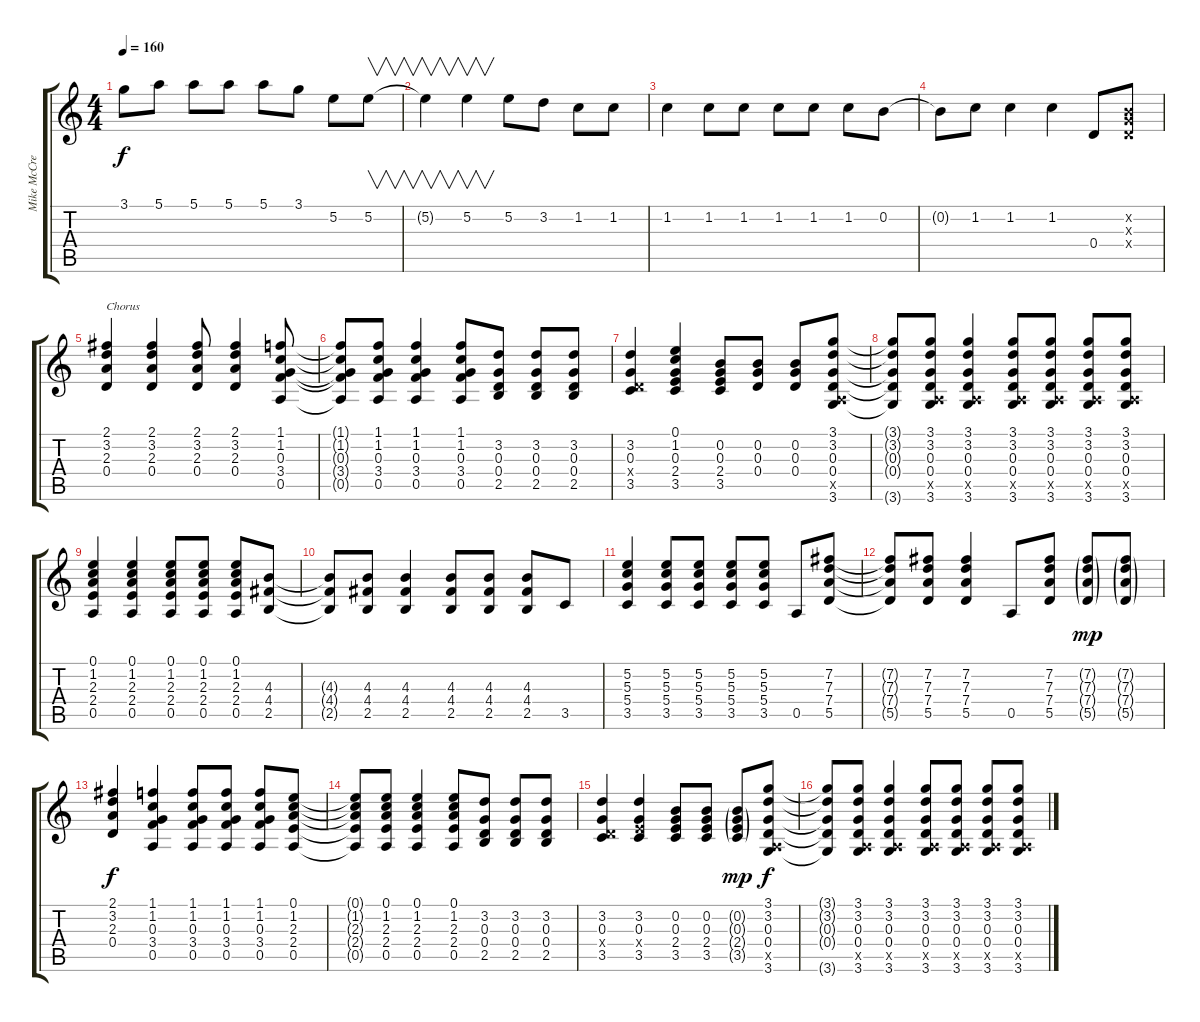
\track ("Mike McCready" "Mike McCre") {instrument distortionguitar}
\staff {score tabs}
\tuning (E4 B3 G3 D3 A2 E2) {hide}
\ts (4 4)
\tempo 160
\clef g2
\ks c
3.1.8{dy f} 5.1.8 5.1.8 5.1.8 5.1.8 3.1.8 5.2.8 5.2.8{v} |
5.2{t}.4{v} 5.2.4{v} 5.2.8 3.2.8 1.2.8 1.2.8 |
1.2.4 1.2.8 1.2.8 1.2.8 1.2.8 1.2.8 0.2.8 |
0.2{t}.8 1.2.8 1.2.4 1.2.4 0.4.8 (0.2{x} 0.3{x} 0.4{x}).8 |
(2.1 3.2 2.3 0.4).4{txt "Chorus"} (2.1 3.2 2.3 0.4).4 (2.1 3.2 2.3 0.4).8 (2.1 3.2 2.3 0.4).4 (1.1 1.2 0.3 3.4 0.5).8 |
(1.1{t} 1.2{t} 0.3{t} 3.4{t} 0.5{t}).8 (1.1 1.2 0.3 3.4 0.5).8 (1.1 1.2 0.3 3.4 0.5).4 (1.1 1.2 0.3 3.4 0.5).8 (3.2 0.3 0.4 2.5).8 (3.2 0.3 0.4 2.5).8 (3.2 0.3 0.4 2.5).8 |
(3.2 0.3 0.4{x} 3.5).4 (0.1 1.2 0.3 2.4 3.5).4 (0.2 0.3 2.4 3.5).8 (0.2 0.3 0.4).8 (0.2 0.3 0.4).8 (3.1 3.2 0.3 0.4 0.5{x} 3.6).8 |
(3.1{t} 3.2{t} 0.3{t} 0.4{t} 3.6{t}).8 (3.1 3.2 0.3 0.4 0.5{x} 3.6).8 (3.1 3.2 0.3 0.4 0.5{x} 3.6).4 (3.1 3.2 0.3 0.4 0.5{x} 3.6).8 (3.1 3.2 0.3 0.4 0.5{x} 3.6).8 (3.1 3.2 0.3 0.4 0.5{x} 3.6).8 (3.1 3.2 0.3 0.4 0.5{x} 3.6).8 |
(0.1 1.2 2.3 2.4 0.5).4 (0.1 1.2 2.3 2.4 0.5).4 (0.1 1.2 2.3 2.4 0.5).8 (0.1 1.2 2.3 2.4 0.5).8 (0.1 1.2 2.3 2.4 0.5).8 (4.3 4.4 2.5).8 |
(4.3{t} 4.4{t} 2.5{t}).8 (4.3 4.4 2.5).8 (4.3 4.4 2.5).4 (4.3 4.4 2.5).8 (4.3 4.4 2.5).8 (4.3 4.4 2.5).8 3.5.8 |
(5.2 5.3 5.4 3.5).4 (5.2 5.3 5.4 3.5).8 (5.2 5.3 5.4 3.5).8 (5.2 5.3 5.4 3.5).8 (5.2 5.3 5.4 3.5).8 0.5.8 (7.2 7.3 7.4 5.5).8 |
(7.2{t} 7.3{t} 7.4{t} 5.5{t}).8 (7.2 7.3 7.4 5.5).8 (7.2 7.3 7.4 5.5).4 0.5.8 (7.2 7.3 7.4 5.5).8 (7.2{g} 7.3{g} 7.4{g} 5.5{g}).8{dy mp} (7.2{g} 7.3{g} 7.4{g} 5.5{g}).8 |
(2.1 3.2 2.3 0.4).4{dy f} (1.1 1.2 0.3 3.4 0.5).4 (1.1 1.2 0.3 3.4 0.5).8 (1.1 1.2 0.3 3.4 0.5).8 (1.1 1.2 0.3 3.4 0.5).8 (0.1 1.2 2.3 2.4 0.5).8 |
(0.1{t} 1.2{t} 2.3{t} 2.4{t} 0.5{t}).8 (0.1 1.2 2.3 2.4 0.5).8 (0.1 1.2 2.3 2.4 0.5).4 (0.1 1.2 2.3 2.4 0.5).8 (3.2 0.3 0.4 2.5).8 (3.2 0.3 0.4 2.5).8 (3.2 0.3 0.4 2.5).8 |
(3.2 0.3 0.4{x} 3.5).4 (3.2 0.3 2.4{x} 3.5).4 (0.2 0.3 2.4 3.5).8 (0.2 0.3 2.4 3.5).8 (0.2{g} 0.3{g} 2.4{g} 3.5{g}).8{dy mp} (3.1 3.2 0.3 0.4 0.5{x} 3.6).8{dy f} |
(3.1{t} 3.2{t} 0.3{t} 0.4{t} 3.6{t}).8 (3.1 3.2 0.3 0.4 0.5{x} 3.6).8 (3.1 3.2 0.3 0.4 0.5{x} 3.6).4 (3.1 3.2 0.3 0.4 0.5{x} 3.6).8 (3.1 3.2 0.3 0.4 0.5{x} 3.6).8 (3.1 3.2 0.3 0.4 0.5{x} 3.6).8 (3.1 3.2 0.3 0.4 0.5{x} 3.6).8
